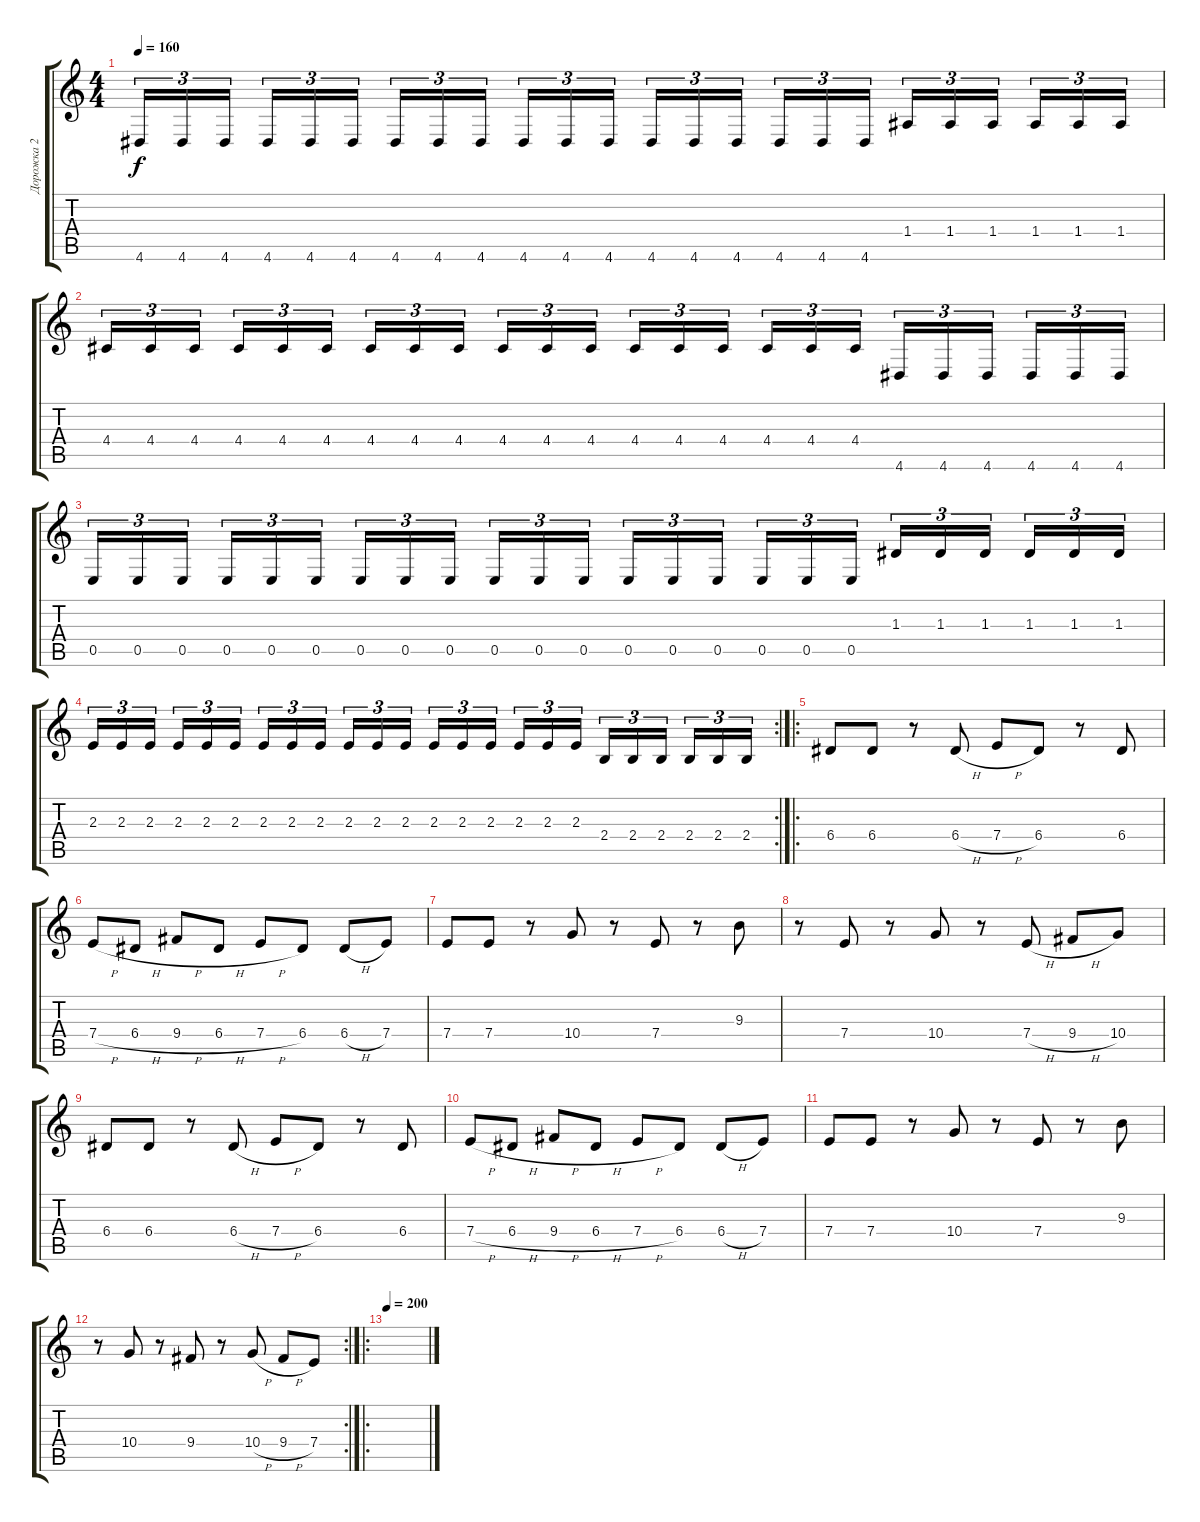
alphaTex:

\track ("Дорожка 2" "Дорожка 2") {instrument distortionguitar}
\staff {score tabs}
\tuning (B3 Gb3 D3 A2 E2 B1) {hide}
\ts (4 4)
\tempo 160
\clef g2
\ks c
4.6.16{tu (3 2) dy f} 4.6.16{tu (3 2)} 4.6.16{tu (3 2) beam splitsecondary} 4.6.16{tu (3 2)} 4.6.16{tu (3 2)} 4.6.16{tu (3 2)} 4.6.16{tu (3 2)} 4.6.16{tu (3 2)} 4.6.16{tu (3 2) beam splitsecondary} 4.6.16{tu (3 2)} 4.6.16{tu (3 2)} 4.6.16{tu (3 2)} 4.6.16{tu (3 2)} 4.6.16{tu (3 2)} 4.6.16{tu (3 2) beam splitsecondary} 4.6.16{tu (3 2)} 4.6.16{tu (3 2)} 4.6.16{tu (3 2)} 1.4.16{tu (3 2)} 1.4.16{tu (3 2)} 1.4.16{tu (3 2) beam splitsecondary} 1.4.16{tu (3 2)} 1.4.16{tu (3 2)} 1.4.16{tu (3 2)} |
4.4.16{tu (3 2)} 4.4.16{tu (3 2)} 4.4.16{tu (3 2) beam splitsecondary} 4.4.16{tu (3 2)} 4.4.16{tu (3 2)} 4.4.16{tu (3 2)} 4.4.16{tu (3 2)} 4.4.16{tu (3 2)} 4.4.16{tu (3 2) beam splitsecondary} 4.4.16{tu (3 2)} 4.4.16{tu (3 2)} 4.4.16{tu (3 2)} 4.4.16{tu (3 2)} 4.4.16{tu (3 2)} 4.4.16{tu (3 2) beam splitsecondary} 4.4.16{tu (3 2)} 4.4.16{tu (3 2)} 4.4.16{tu (3 2)} 4.6.16{tu (3 2)} 4.6.16{tu (3 2)} 4.6.16{tu (3 2) beam splitsecondary} 4.6.16{tu (3 2)} 4.6.16{tu (3 2)} 4.6.16{tu (3 2)} |
0.5.16{tu (3 2)} 0.5.16{tu (3 2)} 0.5.16{tu (3 2) beam splitsecondary} 0.5.16{tu (3 2)} 0.5.16{tu (3 2)} 0.5.16{tu (3 2)} 0.5.16{tu (3 2)} 0.5.16{tu (3 2)} 0.5.16{tu (3 2) beam splitsecondary} 0.5.16{tu (3 2)} 0.5.16{tu (3 2)} 0.5.16{tu (3 2)} 0.5.16{tu (3 2)} 0.5.16{tu (3 2)} 0.5.16{tu (3 2) beam splitsecondary} 0.5.16{tu (3 2)} 0.5.16{tu (3 2)} 0.5.16{tu (3 2)} 1.3.16{tu (3 2)} 1.3.16{tu (3 2)} 1.3.16{tu (3 2) beam splitsecondary} 1.3.16{tu (3 2)} 1.3.16{tu (3 2)} 1.3.16{tu (3 2)} |
\rc 2
2.3.16{tu (3 2)} 2.3.16{tu (3 2)} 2.3.16{tu (3 2) beam splitsecondary} 2.3.16{tu (3 2)} 2.3.16{tu (3 2)} 2.3.16{tu (3 2)} 2.3.16{tu (3 2)} 2.3.16{tu (3 2)} 2.3.16{tu (3 2) beam splitsecondary} 2.3.16{tu (3 2)} 2.3.16{tu (3 2)} 2.3.16{tu (3 2)} 2.3.16{tu (3 2)} 2.3.16{tu (3 2)} 2.3.16{tu (3 2) beam splitsecondary} 2.3.16{tu (3 2)} 2.3.16{tu (3 2)} 2.3.16{tu (3 2)} 2.4.16{tu (3 2)} 2.4.16{tu (3 2)} 2.4.16{tu (3 2) beam splitsecondary} 2.4.16{tu (3 2)} 2.4.16{tu (3 2)} 2.4.16{tu (3 2)} |
\ro
6.4.8 6.4.8 r.8 6.4{h}.8 7.4{h}.8 6.4.8 r.8 6.4.8 |
7.4{h}.8 6.4{h}.8 9.4{h}.8 6.4{h}.8 7.4{h}.8 6.4.8 6.4{h}.8 7.4.8 |
7.4.8 7.4.8 r.8 10.4.8 r.8 7.4.8 r.8 9.3.8 |
r.8 7.4.8 r.8 10.4.8 r.8 7.4{h}.8 9.4{h}.8 10.4.8 |
6.4.8 6.4.8 r.8 6.4{h}.8 7.4{h}.8 6.4.8 r.8 6.4.8 |
7.4{h}.8 6.4{h}.8 9.4{h}.8 6.4{h}.8 7.4{h}.8 6.4.8 6.4{h}.8 7.4.8 |
7.4.8 7.4.8 r.8 10.4.8 r.8 7.4.8 r.8 9.3.8 |
\rc 2
r.8 10.4.8 r.8 9.4.8 r.8 10.4{h}.8 9.4{h}.8 7.4.8 |
\ro
\tempo 200
